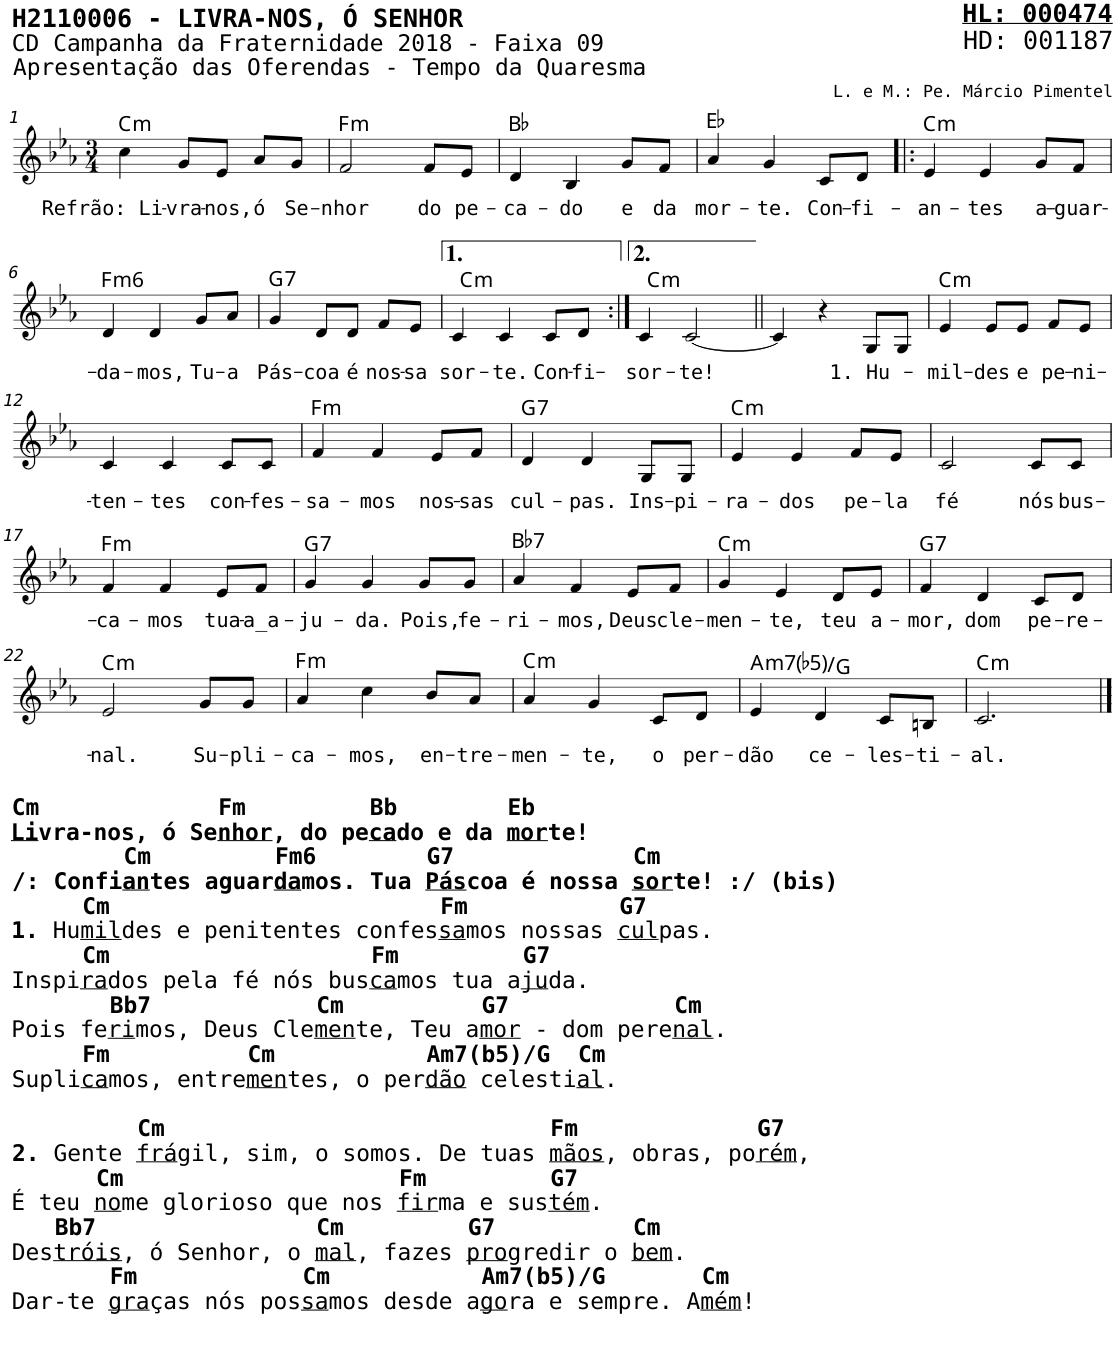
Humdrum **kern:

**kern	**text	**harte
*part1	*part1	*part1
*staff1	*staff1	*
*I"Voz	*	*
*I'V	*	*
*stria5	*	*
*clefG2	*	*
*k[b-e-a-]	*	*
*M3/4	*	*
=1	=1	=1
!	!LO:LY:b	!LO:H:kt=m
4cc\	Refrão: Li-	C:min
!	!LO:LY:b	!
8g/L	-vra-	.
!	!LO:LY:b	!
8e-/J	-nos,	.
!	!LO:LY:b	!
8a-/L	ó	.
!	!LO:LY:b	!
8g/J	Se-	.
=2	=2	=2
!	!LO:LY:b	!LO:H:kt=m
2f/	-nhor	F:min
!	!LO:LY:b	!
8f/L	do	.
!	!LO:LY:b	!
8e-/J	pe-	.
=3	=3	=3
!	!LO:LY:b	!
4d/	-ca-	Bb:maj
!	!LO:LY:b	!
4B-/	-do	.
!	!LO:LY:b	!
8g/L	e	.
!	!LO:LY:b	!
8f/J	da	.
=4	=4	=4
!	!LO:LY:b	!
4a-/	mor-	Eb:maj
!	!LO:LY:b	!
4g/	-te.	.
!	!LO:LY:b	!
8c/L	Con-	.
!	!LO:LY:b	!
8d/J	-fi-	.
=5!|:	=5!|:	=5!|:
!	!LO:LY:b	!LO:H:kt=m
4e-/	-an-	C:min
!	!LO:LY:b	!
4e-/	-tes	.
!	!LO:LY:b	!
8g/L	a-	.
!	!LO:LY:b	!
8f/J	-guar-	.
!!LO:LB:g=z
=6	=6	=6
!	!LO:LY:b	!LO:H:kt=m6
4d/	-da-	F:min6
!	!LO:LY:b	!
4d/	-mos,	.
!	!LO:LY:b	!
8g/L	Tu-	.
!	!LO:LY:b	!
8a-/J	-a	.
=7	=7	=7
!	!LO:LY:b	!LO:H:kt=7
4g/	Pás-	G:7
!	!LO:LY:b	!
8d/L	-coa	.
!	!LO:LY:b	!
8d/J	é	.
!	!LO:LY:b	!
8f/L	nos-	.
!	!LO:LY:b	!
8e-/J	-sa	.
=8	=8	=8
!	!LO:LY:b	!LO:H:kt=m
4c/	sor-	C:min
!	!LO:LY:b	!
4c/	-te.	.
!	!LO:LY:b	!
8c/L	Con-	.
!	!LO:LY:b	!
8d/J	-fi-	.
=9:|!	=9:|!	=9:|!
!	!LO:LY:b	!LO:H:kt=m
4c/	-sor-	C:min
!	!LO:LY:b	!
[2c/	-te!	.
=10||	=10||	=10||
4c/]	.	.
4r	.	.
!	!LO:LY:b	!
8G/L	1. Hu-	.
8G/J	.	.
=11	=11	=11
!	!LO:LY:b	!LO:H:kt=m
4e-/	-mil-	C:min
!	!LO:LY:b	!
8e-/L	-des	.
!	!LO:LY:b	!
8e-/J	e	.
!	!LO:LY:b	!
8f/L	pe-	.
!	!LO:LY:b	!
8e-/J	-ni-	.
!!LO:LB:g=z
=12	=12	=12
!	!LO:LY:b	!
4c/	-ten-	.
!	!LO:LY:b	!
4c/	-tes	.
!	!LO:LY:b	!
8c/L	con-	.
!	!LO:LY:b	!
8c/J	-fes-	.
=13	=13	=13
!	!LO:LY:b	!LO:H:kt=m
4f/	-sa-	F:min
!	!LO:LY:b	!
4f/	-mos	.
!	!LO:LY:b	!
8e-/L	nos-	.
!	!LO:LY:b	!
8f/J	-sas	.
=14	=14	=14
!	!LO:LY:b	!LO:H:kt=7
4d/	cul-	G:7
!	!LO:LY:b	!
4d/	-pas.	.
!	!LO:LY:b	!
8G/L	Ins-	.
!	!LO:LY:b	!
8G/J	-pi-	.
=15	=15	=15
!	!LO:LY:b	!LO:H:kt=m
4e-/	-ra-	C:min
!	!LO:LY:b	!
4e-/	-dos	.
!	!LO:LY:b	!
8f/L	pe-	.
!	!LO:LY:b	!
8e-/J	-la	.
=16	=16	=16
!	!LO:LY:b	!
2c/	fé	.
!	!LO:LY:b	!
8c/L	nós	.
!	!LO:LY:b	!
8c/J	bus-	.
!!LO:LB:g=z
=17	=17	=17
!	!LO:LY:b	!LO:H:kt=m
4f/	-ca-	F:min
!	!LO:LY:b	!
4f/	-mos	.
!	!LO:LY:b	!
8e-/L	tua-	.
!	!LO:LY:b	!
8f/J	-a_a-	.
=18	=18	=18
!	!LO:LY:b	!LO:H:kt=7
4g/	-ju-	G:7
!	!LO:LY:b	!
4g/	-da.	.
!	!LO:LY:b	!
8g/L	Pois,	.
!	!LO:LY:b	!
8g/J	fe-	.
=19	=19	=19
!	!LO:LY:b	!LO:H:kt=7
4a-/	-ri-	Bb:7
!	!LO:LY:b	!
4f/	-mos,	.
!	!LO:LY:b	!
8e-/L	Deus	.
!	!LO:LY:b	!
8f/J	cle-	.
=20	=20	=20
!	!LO:LY:b	!LO:H:kt=m
4g/	-men-	C:min
!	!LO:LY:b	!
4e-/	-te,	.
!	!LO:LY:b	!
8d/L	teu	.
!	!LO:LY:b	!
8e-/J	a-	.
=21	=21	=21
!	!LO:LY:b	!LO:H:kt=7
4f/	-mor,	G:7
!	!LO:LY:b	!
4d/	dom	.
!	!LO:LY:b	!
8c/L	pe-	.
!	!LO:LY:b	!
8d/J	-re-	.
!!LO:LB:g=z
=22	=22	=22
!LO:TX:b:B:t=Cm             Fm         Bb        Eb	!	!
!LO:TX:b:t=Li	!	!
!LO:TX:b:t=vra-nos, ó Se	!	!
!LO:TX:b:t=nhor	!	!
!LO:TX:b:t=, do pe	!	!
!LO:TX:b:t=ca	!	!
!LO:TX:b:t=do e da	!	!
!LO:TX:b:t=mor	!	!
!LO:TX:b:t=te!	!	!
!LO:TX:b:t=Cm         Fm6        G7             Cm	!	!
!LO:TX:b:t=/&colon; Confi	!	!
!LO:TX:b:t=an	!	!
!LO:TX:b:t=tes aguar	!	!
!LO:TX:b:t=da	!	!
!LO:TX:b:t=mos. Tua	!	!
!LO:TX:b:t=Pás	!	!
!LO:TX:b:t=coa é nossa	!	!
!LO:TX:b:t=sor	!	!
!LO:TX:b:t=te! &colon;/ (bis)	!	!
!LO:TX:b:t=Cm                        Fm           G7	!	!
!LO:TX:b:t=1.	!	!
!LO:TX:b:t=Hu	!	!
!LO:TX:b:t=mil	!	!
!LO:TX:b:t=des e penitentes confes	!	!
!LO:TX:b:t=sa	!	!
!LO:TX:b:t=mos nossas	!	!
!LO:TX:b:t=cul	!	!
!LO:TX:b:t=pas.	!	!
!LO:TX:b:B:t=Cm                   Fm         G7	!	!
!LO:TX:b:t=Inspi	!	!
!LO:TX:b:t=ra	!	!
!LO:TX:b:t=dos pela fé nós bus	!	!
!LO:TX:b:t=ca	!	!
!LO:TX:b:t=mos tua a	!	!
!LO:TX:b:t=ju	!	!
!LO:TX:b:t=da.	!	!
!LO:TX:b:B:t=Bb7            Cm          G7            Cm	!	!
!LO:TX:b:t=Pois fe	!	!
!LO:TX:b:t=ri	!	!
!LO:TX:b:t=mos, Deus Cle	!	!
!LO:TX:b:t=men	!	!
!LO:TX:b:t=te, Teu a	!	!
!LO:TX:b:t=mor	!	!
!LO:TX:b:t=- dom pere	!	!
!LO:TX:b:t=nal	!	!
!LO:TX:b:t=.	!	!
!LO:TX:b:B:t=Fm          Cm           Am7(b5)/G  Cm	!	!
!LO:TX:b:t=Supli	!	!
!LO:TX:b:t=ca	!	!
!LO:TX:b:t=mos, entre	!	!
!LO:TX:b:t=men	!	!
!LO:TX:b:t=tes, o per	!	!
!LO:TX:b:t=dão	!	!
!LO:TX:b:t=celesti	!	!
!LO:TX:b:t=al	!	!
!LO:TX:b:t=.	!	!
!LO:TX:b:B:t=Cm                            Fm             G7	!	!
!LO:TX:b:t=2.	!	!
!LO:TX:b:t=Gente	!	!
!LO:TX:b:t=frá	!	!
!LO:TX:b:t=gil, sim, o somos. De tuas	!	!
!LO:TX:b:t=mãos	!	!
!LO:TX:b:t=, obras, po	!	!
!LO:TX:b:t=rém	!	!
!LO:TX:b:t=,	!	!
!LO:TX:b:B:t=Cm                    Fm         G7	!	!
!LO:TX:b:t=É teu	!	!
!LO:TX:b:t=no	!	!
!LO:TX:b:t=me glorioso que nos	!	!
!LO:TX:b:t=fir	!	!
!LO:TX:b:t=ma e sus	!	!
!LO:TX:b:t=tém	!	!
!LO:TX:b:t=.	!	!
!LO:TX:b:B:t=Bb7                Cm         G7          Cm	!	!
!LO:TX:b:t=Des	!	!
!LO:TX:b:t=tróis	!	!
!LO:TX:b:t=, ó Senhor, o	!	!
!LO:TX:b:t=mal	!	!
!LO:TX:b:t=, fazes	!	!
!LO:TX:b:t=pro	!	!
!LO:TX:b:t=gredir o	!	!
!LO:TX:b:t=bem	!	!
!LO:TX:b:t=.	!	!
!LO:TX:b:B:t=Fm            Cm           Am7(b5)/G       Cm	!	!
!LO:TX:b:t=Dar-te	!	!
!LO:TX:b:t=gra	!	!
!LO:TX:b:t=ças nós pos	!	!
!LO:TX:b:t=sa	!	!
!LO:TX:b:t=mos desde a	!	!
!LO:TX:b:t=go	!	!
!LO:TX:b:t=ra e sempre. A	!	!
!LO:TX:b:t=mém	!	!
!LO:TX:b:t=!	!	!
!	!LO:LY:b	!LO:H:kt=m
2e-/	-nal.	C:min
!	!LO:LY:b	!
8g/L	Su-	.
!	!LO:LY:b	!
8g/J	-pli-	.
=23	=23	=23
!	!LO:LY:b	!LO:H:kt=m
4a-/	-ca-	F:min
!	!LO:LY:b	!
4cc\	-mos,	.
!	!LO:LY:b	!
8b-/L	en-	.
!	!LO:LY:b	!
8a-/J	-tre-	.
=24	=24	=24
!	!LO:LY:b	!LO:H:kt=m
4a-/	-men-	C:min
!	!LO:LY:b	!
4g/	-te,	.
!	!LO:LY:b	!
8c/L	o	.
!	!LO:LY:b	!
8d/J	per-	.
=25	=25	=25
!	!LO:LY:b	!LO:H:kt=m7(b5)
4e-/	-dão	A:hdim7/b7
!	!LO:LY:b	!
4d/	ce-	.
!	!LO:LY:b	!
8c/L	-les-	.
!	!LO:LY:b	!
8Bn/J	-ti-	.
=26	=26	=26
!	!LO:LY:b	!LO:H:kt=m
2.c/	-al.	C:min
==	==	==
*-	*-	*-
